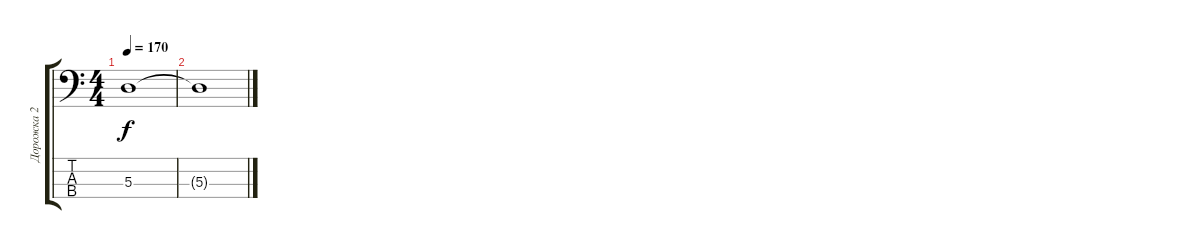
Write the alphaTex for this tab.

\track ("Дорожка 2" "Дорожка 2") {instrument electricbassfinger}
\staff {score tabs}
\tuning (G2 D2 A1 E1) {hide}
\ts (4 4)
\tempo 170
\clef f4
\ks c
5.3.1{dy f} |
5.3{t}.1
